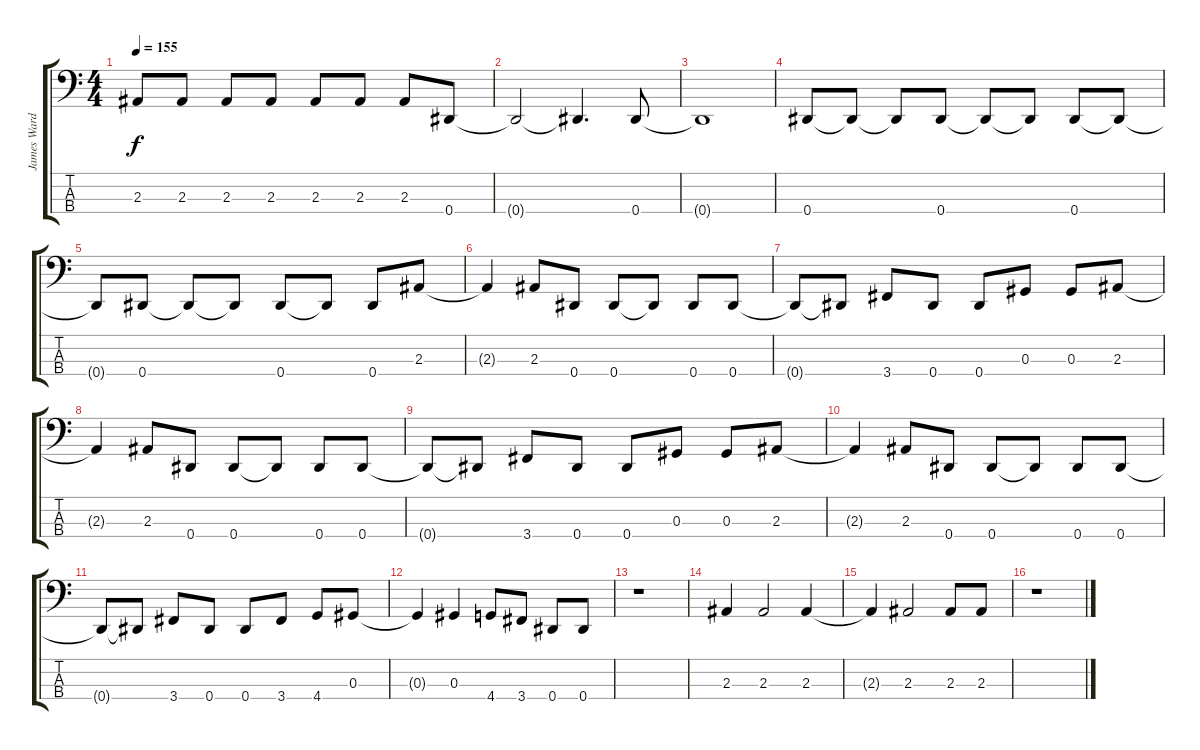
\track ("James Ward - Bass" "James Ward") {instrument electricbassfinger}
\staff {score tabs}
\tuning (Gb2 Db2 Ab1 Eb1) {hide}
\ts (4 4)
\tempo 155
\clef f4
\ks c
2.3.8{dy f} 2.3.8 2.3.8 2.3.8 2.3.8 2.3.8 2.3.8 0.4.8 |
0.4{t}.2 0.4{t}.4{d} 0.4.8 |
0.4{t}.1 |
0.4.8 0.4{t}.8 0.4{t}.8 0.4.8 0.4{t}.8 0.4{t}.8 0.4.8 0.4{t}.8 |
0.4{t}.8 0.4.8 0.4{t}.8 0.4{t}.8 0.4.8 0.4{t}.8 0.4.8 2.3.8 |
2.3{t}.4 2.3.8 0.4.8 0.4.8 0.4{t}.8 0.4.8 0.4.8 |
0.4{t}.8 0.4{t}.8 3.4.8 0.4.8 0.4.8 0.3.8 0.3.8 2.3.8 |
2.3{t}.4 2.3.8 0.4.8 0.4.8 0.4{t}.8 0.4.8 0.4.8 |
0.4{t}.8 0.4{t}.8 3.4.8 0.4.8 0.4.8 0.3.8 0.3.8 2.3.8 |
2.3{t}.4 2.3.8 0.4.8 0.4.8 0.4{t}.8 0.4.8 0.4.8 |
0.4{t}.8 0.4{t}.8 3.4.8 0.4.8 0.4.8 3.4.8 4.4.8 0.3.8 |
0.3{t}.4 0.3.4 4.4.8 3.4.8 0.4.8 0.4.8 |
r.1 |
2.3.4 2.3.2 2.3.4 |
2.3{t}.4 2.3.2 2.3.8 2.3.8 |
r.1
